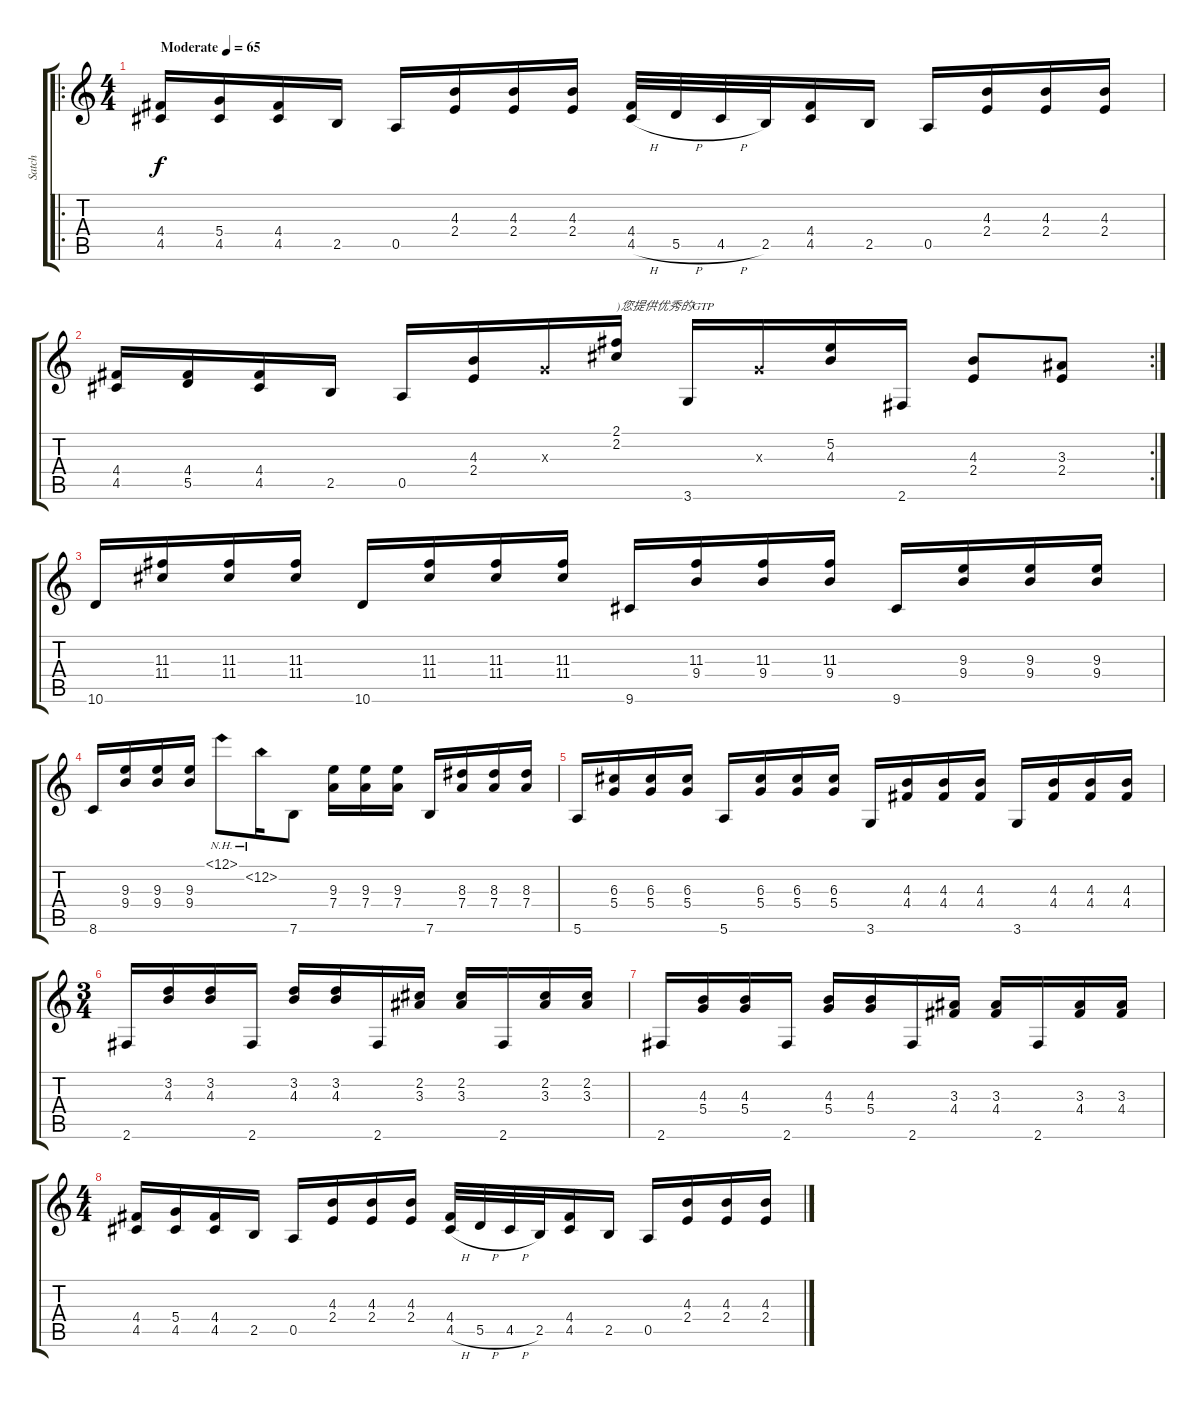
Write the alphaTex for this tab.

\track ("Satch" "Satch") {instrument electricguitarjazz}
\staff {score tabs}
\tuning (E4 B3 G3 D3 A2 E2) {hide}
\ro
\ts (4 4)
\tempo (65 "Moderate")
\clef g2
\ks c
(4.4 4.5).16{dy f instrument electricguitarjazz} (5.4 4.5).16 (4.4 4.5).16 2.5.16 0.5.16 (4.3 2.4).16 (4.3 2.4).16 (4.3 2.4).16 (4.4 4.5{h}).32 5.5{h}.32 4.5{h}.32 2.5.32 (4.4 4.5).16 2.5.16 0.5.16 (4.3 2.4).16 (4.3 2.4).16 (4.3 2.4).16 |
\rc 2
(4.4 4.5).16 (4.4 5.5).16 (4.4 4.5).16 2.5.16 0.5.16 (4.3 2.4).16 0.3{x}.16 (2.1 2.2).16{txt ")您提供优秀的GTP"} 3.6.16 0.3{x}.16 (5.2 4.3).16 2.6.16 (4.3 2.4).8 (3.3 2.4).8 |
10.6.16 (11.3 11.4).16 (11.3 11.4).16 (11.3 11.4).16 10.6.16 (11.3 11.4).16 (11.3 11.4).16 (11.3 11.4).16 9.6.16 (11.3 9.4).16 (11.3 9.4).16 (11.3 9.4).16 9.6.16 (9.3 9.4).16 (9.3 9.4).16 (9.3 9.4).16 |
8.6.16 (9.3 9.4).16 (9.3 9.4).16 (9.3 9.4).16 12.1{nh}.8 12.2{nh}.16 7.6.8 (9.3 7.4).16 (9.3 7.4).16 (9.3 7.4).16 7.6.16 (8.3 7.4).16 (8.3 7.4).16 (8.3 7.4).16 |
5.6.16 (6.3 5.4).16 (6.3 5.4).16 (6.3 5.4).16 5.6.16 (6.3 5.4).16 (6.3 5.4).16 (6.3 5.4).16 3.6.16 (4.3 4.4).16 (4.3 4.4).16 (4.3 4.4).16 3.6.16 (4.3 4.4).16 (4.3 4.4).16 (4.3 4.4).16 |
\ts (3 4)
2.6.16 (3.2 4.3).16 (3.2 4.3).16 2.6.16 (3.2 4.3).16 (3.2 4.3).16 2.6.16 (2.2 3.3).16 (2.2 3.3).16 2.6.16 (2.2 3.3).16 (2.2 3.3).16 |
2.6.16 (4.3 5.4).16 (4.3 5.4).16 2.6.16 (4.3 5.4).16 (4.3 5.4).16 2.6.16 (3.3 4.4).16 (3.3 4.4).16 2.6.16 (3.3 4.4).16 (3.3 4.4).16 |
\ts (4 4)
(4.4 4.5).16 (5.4 4.5).16 (4.4 4.5).16 2.5.16 0.5.16 (4.3 2.4).16 (4.3 2.4).16 (4.3 2.4).16 (4.4 4.5{h}).32 5.5{h}.32 4.5{h}.32 2.5.32 (4.4 4.5).16 2.5.16 0.5.16 (4.3 2.4).16 (4.3 2.4).16 (4.3 2.4).16
